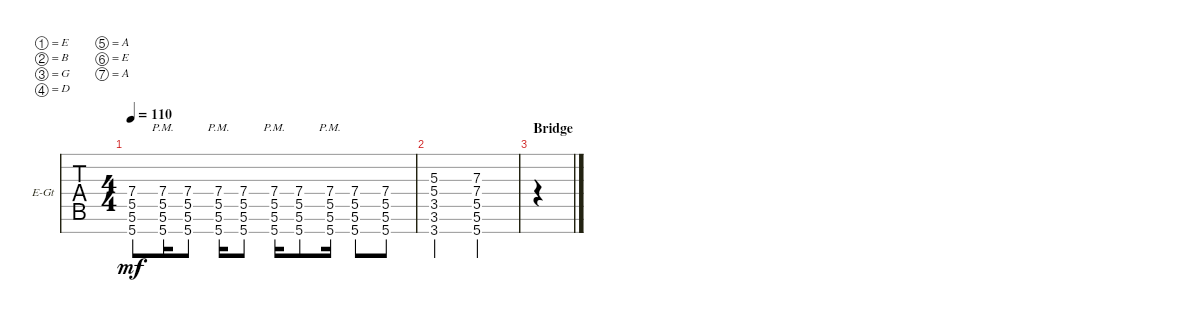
\defaultSystemsLayout 4
\bracketExtendMode groupsimilarinstruments
\firstSystemTrackNameOrientation horizontal
\otherSystemsTrackNameOrientation horizontal
\track ("Cole Train" "E-Gt") {instrument distortionguitar}
\staff {tabs}
\tuning (E4 B3 G3 D3 A2 E2 A1)
\ts (4 4)
\tempo 110
\clef g2
\ks c
(5.6 5.5 5.7 7.4).8{dy mf} (7.4{pm} 5.5{pm} 5.6{pm} 5.7{pm}).16 (5.5 7.4 5.6 5.7).8 (5.5{pm} 7.4{pm} 5.6{pm} 5.7{pm}).16 (7.4 5.5 5.6 5.7).8 (7.4{pm} 5.5{pm} 5.6{pm} 5.7{pm}).16 (5.5 7.4 5.6 5.7).8 (5.5{pm} 7.4{pm} 5.6{pm} 5.7{pm}).16 (7.4 5.5 5.6 5.7).8 (5.5 7.4 5.6 5.7).8 |
(3.5 5.4 5.3 3.7 3.6).2 (5.5 7.4 7.3 5.6 5.7).2 |
\section ("" "Bridge")
